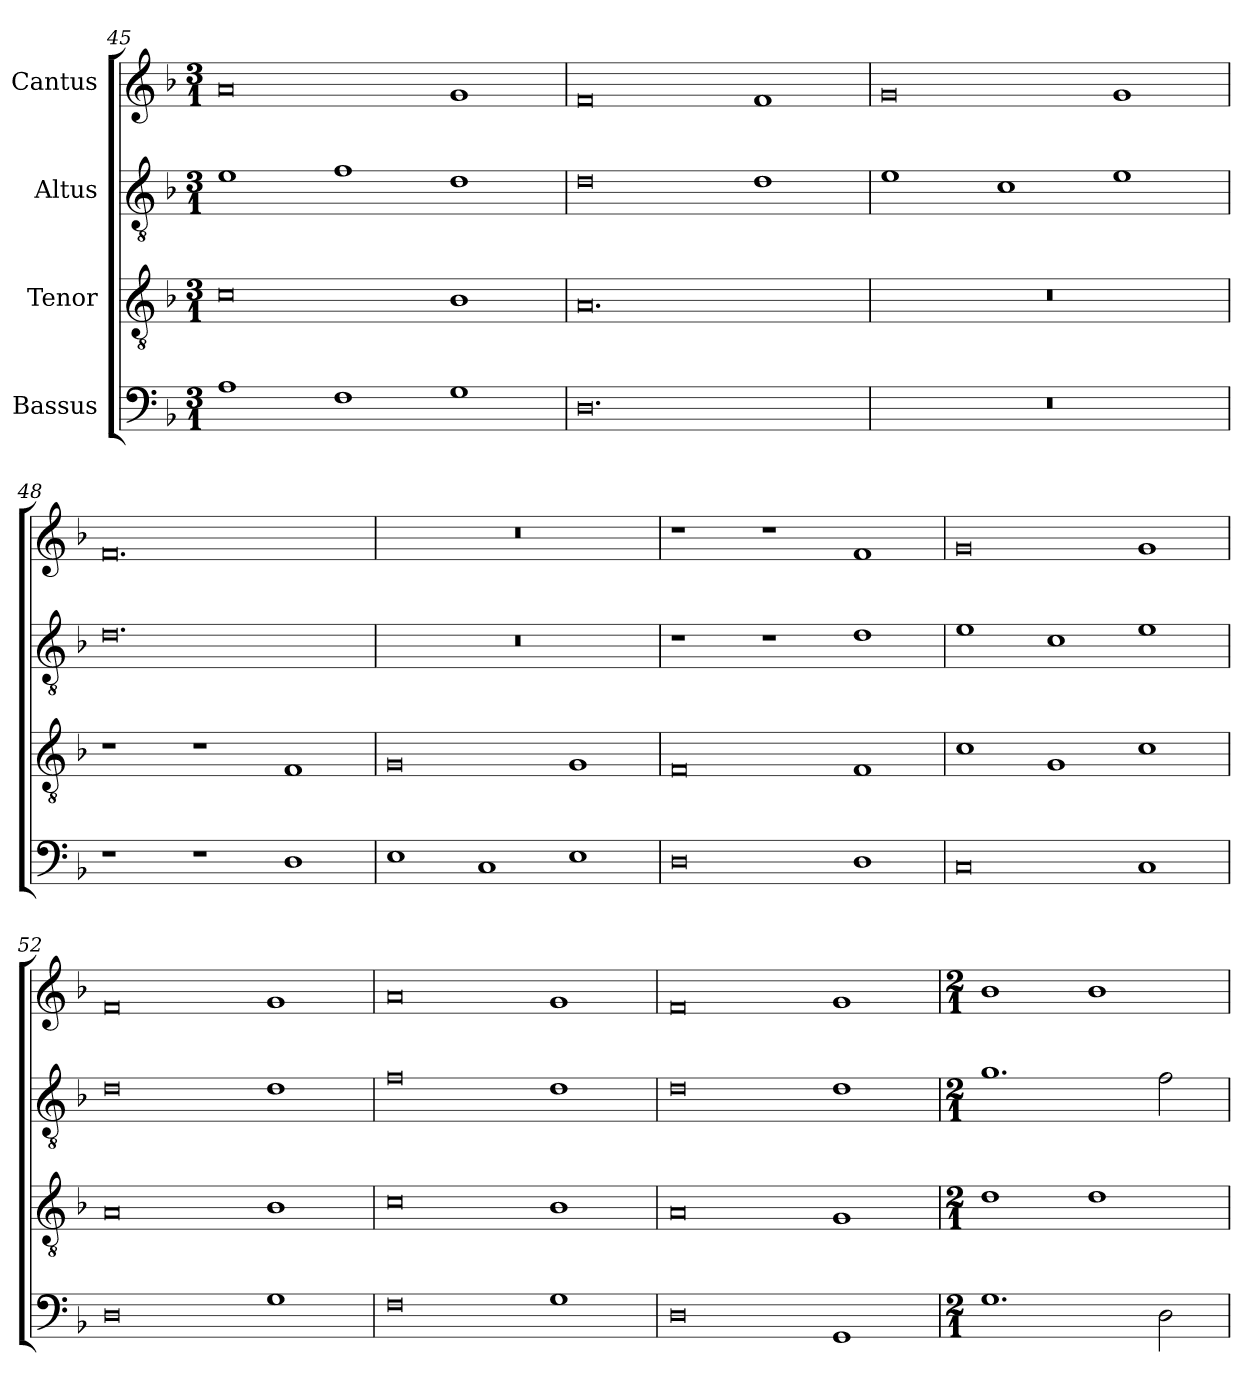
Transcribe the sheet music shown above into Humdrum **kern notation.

**kern	**kern	**kern	**kern
*part4	*part3	*part2	*part1
*staff4	*staff3	*staff2	*staff1
*I"Bassus	*I"Tenor	*I"Altus	*I"Cantus
*clefF4	*clefGv2	*clefGv2	*clefG2
*	*ITrd7c12	*ITrd7c12	*
*k[b-]	*k[b-]	*k[b-]	*k[b-]
*F:	*F:	*F:	*F:
*M3/1	*M3/1	*M3/1	*M3/1
=45	=45	=45	=45
1Ai	0Ci	1Ei	0ai
1Fi	.	1Fi	.
1Gi	1BB-i	1Di	1gi
=46	=46	=46	=46
0.Di	0.AAi	0Di	0fi
.	.	1Di	1fi
=47	=47	=47	=47
!LO:N:vis=1	!LO:N:vis=1	!	!
0.r	0.r	1Ei	0gi
.	.	1Ci	.
.	.	1Ei	1gi
!!LO:LB:g=z
=48	=48	=48	=48
1r	1r	0.Di	0.fi
1r	1r	.	.
1Di	1FFi	.	.
=49	=49	=49	=49
!	!	!LO:N:vis=1	!LO:N:vis=1
1Ei	0GGi	0.r	0.r
1Ci	.	.	.
1Ei	1GGi	.	.
=50	=50	=50	=50
0Di	0FFi	1r	1r
.	.	1r	1r
1Di	1FFi	1Di	1fi
=51	=51	=51	=51
0Ci	1Ci	1Ei	0gi
.	1GGi	1Ci	.
1Ci	1Ci	1Ei	1gi
=52	=52	=52	=52
0Di	0AAi	0Di	0fi
1Gi	1BB-i	1Di	1gi
=53	=53	=53	=53
0Fi	0Ci	0Fi	0ai
1Gi	1BB-i	1Di	1gi
!!LO:LB:g=z
=54	=54	=54	=54
0Di	0AAi	0Di	0fi
1GGi	1GGi	1Di	1gi
=55	=55	=55	=55
*M2/1	*M2/1	*M2/1	*M2/1
1.Gi	1Di	1.Gi	1b-i
.	1Di	.	1b-i
2Di\	.	2Fi\	.
=	=	=	=
*-	*-	*-	*-
